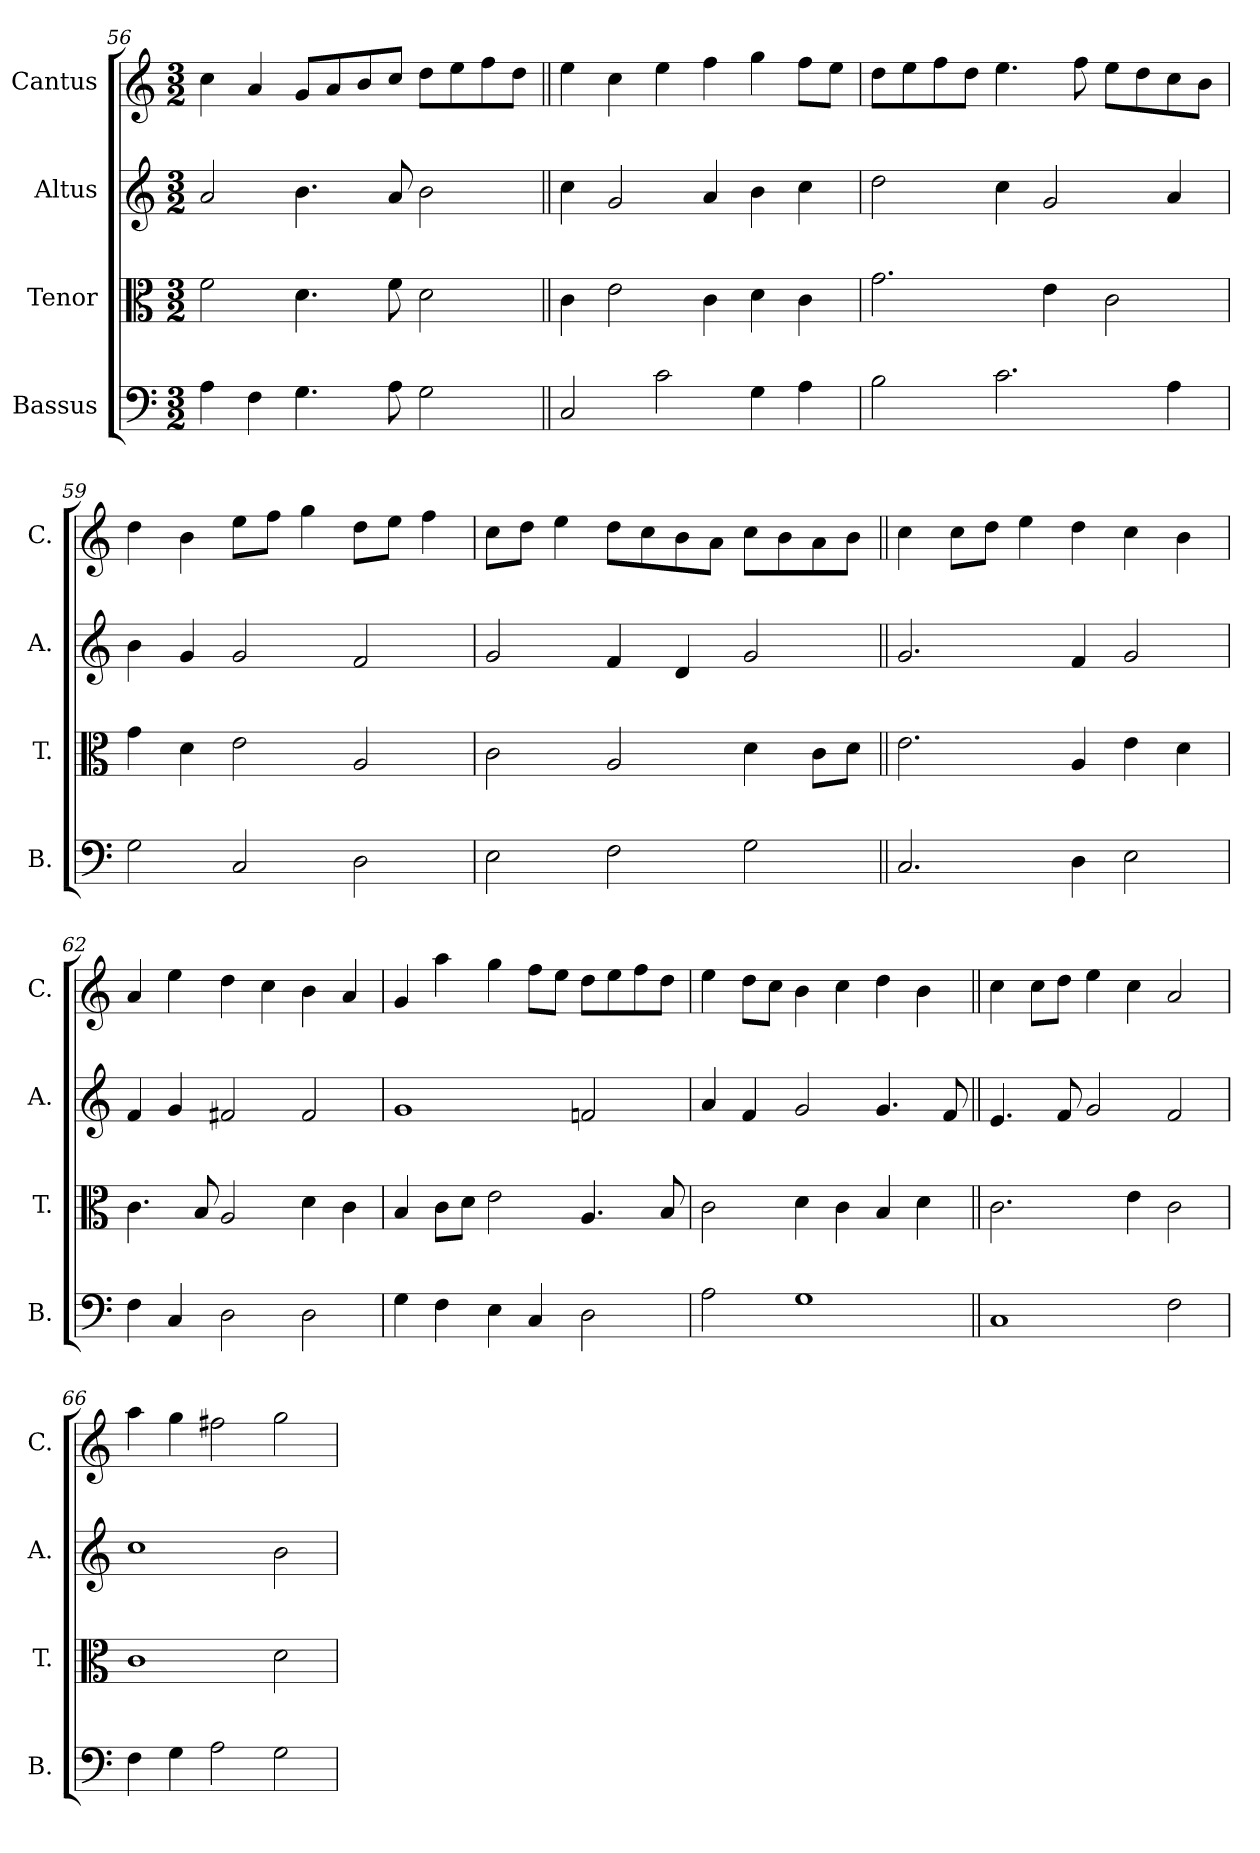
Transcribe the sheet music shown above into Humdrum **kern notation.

**kern	**kern	**kern	**kern
*part4	*part3	*part2	*part1
*staff4	*staff3	*staff2	*staff1
*I"Bassus	*I"Tenor	*I"Altus	*I"Cantus
*I'B.	*I'T.	*I'A.	*I'C.
*clefF4	*clefC3	*clefG2	*clefG2
*k[]	*k[]	*k[]	*k[]
*M3/2	*M3/2	*M3/2	*M3/2
=56	=56	=56	=56
4A\	2f\	2a/	4cc\
4F\	.	.	4a/
4.G\	4.d\	4.b\	8g/L
.	.	.	8a/
.	.	.	8b/
8A\	8f\	8a/	8cc/J
2G\	2d\	2b\	8dd\L
.	.	.	8ee\
.	.	.	8ff\
.	.	.	8dd\J
=57||	=57||	=57||	=57||
2C/	4c\	4cc\	4ee\
.	2e\	2g/	4cc\
2c\	.	.	4ee\
.	4c\	4a/	4ff\
4G\	4d\	4b\	4gg\
4A\	4c\	4cc\	8ff\L
.	.	.	8ee\J
=58	=58	=58	=58
2B\	2.g\	2dd\	8dd\L
.	.	.	8ee\
.	.	.	8ff\
.	.	.	8dd\J
2.c\	.	4cc\	4.ee\
.	4e\	2g/	.
.	.	.	8ff\
.	2c\	.	8ee\L
.	.	.	8dd\
4A\	.	4a/	8cc\
.	.	.	8b\J
!!LO:LB:g=z
=59	=59	=59	=59
2G\	4g\	4b\	4dd\
.	4d\	4g/	4b\
2C/	2e\	2g/	8ee\L
.	.	.	8ff\J
.	.	.	4gg\
2D\	2A/	2f/	8dd\L
.	.	.	8ee\J
.	.	.	4ff\
=60	=60	=60	=60
2E\	2c\	2g/	8cc\L
.	.	.	8dd\J
.	.	.	4ee\
2F\	2A/	4f/	8dd\L
.	.	.	8cc\
.	.	4d/	8b\
.	.	.	8a\J
2G\	4d\	2g/	8cc\L
.	.	.	8b\
.	8c\L	.	8a\
.	8d\J	.	8b\J
=61||	=61||	=61||	=61||
2.C/	2.e\	2.g/	4cc\
.	.	.	8cc\L
.	.	.	8dd\J
.	.	.	4ee\
4D\	4A/	4f/	4dd\
2E\	4e\	2g/	4cc\
.	4d\	.	4b\
=62	=62	=62	=62
4F\	4.c\	4f/	4a/
4C/	.	4g/	4ee\
.	8B/	.	.
2D\	2A/	2f#X/	4dd\
.	.	.	4cc\
2D\	4d\	2f#/	4b\
.	4c\	.	4a/
=63	=63	=63	=63
4G\	4B/	1g	4g/
4F\	8c\L	.	4aa\
.	8d\J	.	.
4E\	2e\	.	4gg\
4C/	.	.	8ff\L
.	.	.	8ee\J
2D\	4.A/	2fn/	8dd\L
.	.	.	8ee\
.	.	.	8ff\
.	8B/	.	8dd\J
=64	=64	=64	=64
2A\	2c\	4a/	4ee\
.	.	4f/	8dd\L
.	.	.	8cc\J
1G	4d\	2g/	4b\
.	4c\	.	4cc\
.	4B/	4.g/	4dd\
.	4d\	.	4b\
.	.	8f/	.
=65||	=65||	=65||	=65||
1C	2.c\	4.e/	4cc\
.	.	.	8cc\L
.	.	8f/	8dd\J
.	.	2g/	4ee\
.	4e\	.	4cc\
2F\	2c\	2f/	2a/
!!LO:LB:g=z
=66	=66	=66	=66
4F\	1c	1cc	4aa\
4G\	.	.	4gg\
2A\	.	.	2ff#X\
2G\	2d\	2b\	2gg\
=	=	=	=
*-	*-	*-	*-
